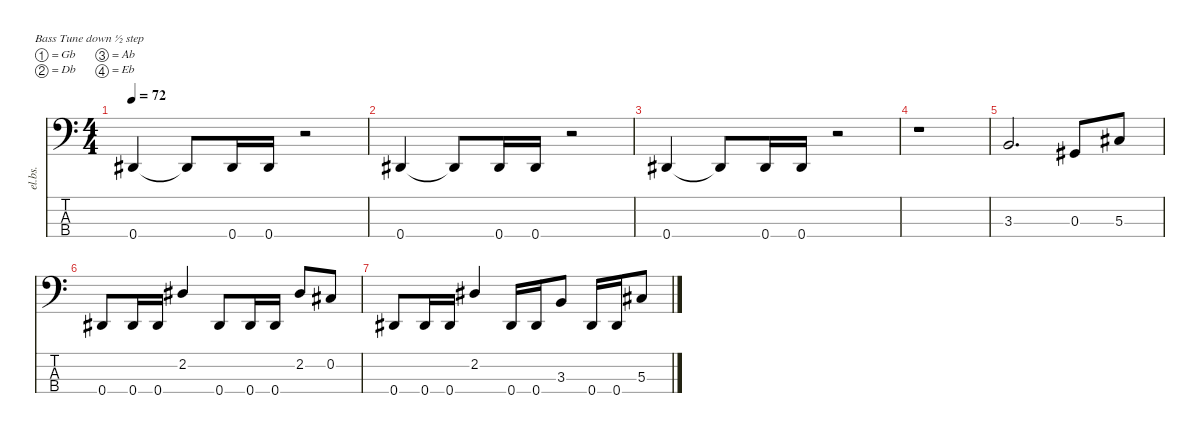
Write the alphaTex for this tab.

\defaultSystemsLayout 4
\hideDynamics
\bracketExtendMode nobrackets
\otherSystemsTrackNameOrientation horizontal
\track ("Bass " "el.bs.") {instrument electricbasspick}
\staff {score tabs}
\tuning (Gb2 Db2 Ab1 Eb1)
\ts (4 4)
\beaming (8 2 2 2 2)
\tempo 72
\clef f4
\ks c
0.4{acc #}.4{dy fff instrument electricbasspick beam Up} 0.4{t acc #}.8{dy f beam Up} 0.4{acc #}.16{dy fff beam Up} 0.4{acc #}.16{beam Up} r.2{beam Up} |
0.4{acc #}.4{beam Up} 0.4{t acc #}.8{dy f beam Up} 0.4{acc #}.16{dy fff beam Up} 0.4{acc #}.16{beam Up} r.2{beam Up} |
0.4{acc #}.4{beam Up} 0.4{t acc #}.8{dy f beam Up} 0.4{acc #}.16{dy fff beam Up} 0.4{acc #}.16{beam Up} r.2{beam Up} |
r.1{beam Down} |
3.3.2{d beam Up} 0.3{acc #}.8{beam Up} 5.3{acc #}.8{dy f beam Up} |
0.4{acc #}.8{dy fff beam Up} 0.4{acc #}.16{beam Up} 0.4{acc #}.16{beam Up} 2.2{acc #}.4{beam Up} 0.4{acc #}.8{beam Up} 0.4{acc #}.16{beam Up} 0.4{acc #}.16{beam Up} 2.2{acc #}.8{beam Up} 0.2{acc #}.8{beam Up} |
0.4{acc #}.8{beam Up} 0.4{acc #}.16{beam Up} 0.4{acc #}.16{beam Up} 2.2{acc #}.4{beam Up} 0.4{acc #}.16{beam Up} 0.4{acc #}.16{beam Up} 3.3.8{beam Up} 0.4{acc #}.16{beam Up} 0.4{acc #}.16{beam Up} 5.3{acc #}.8{dy f beam Up}
